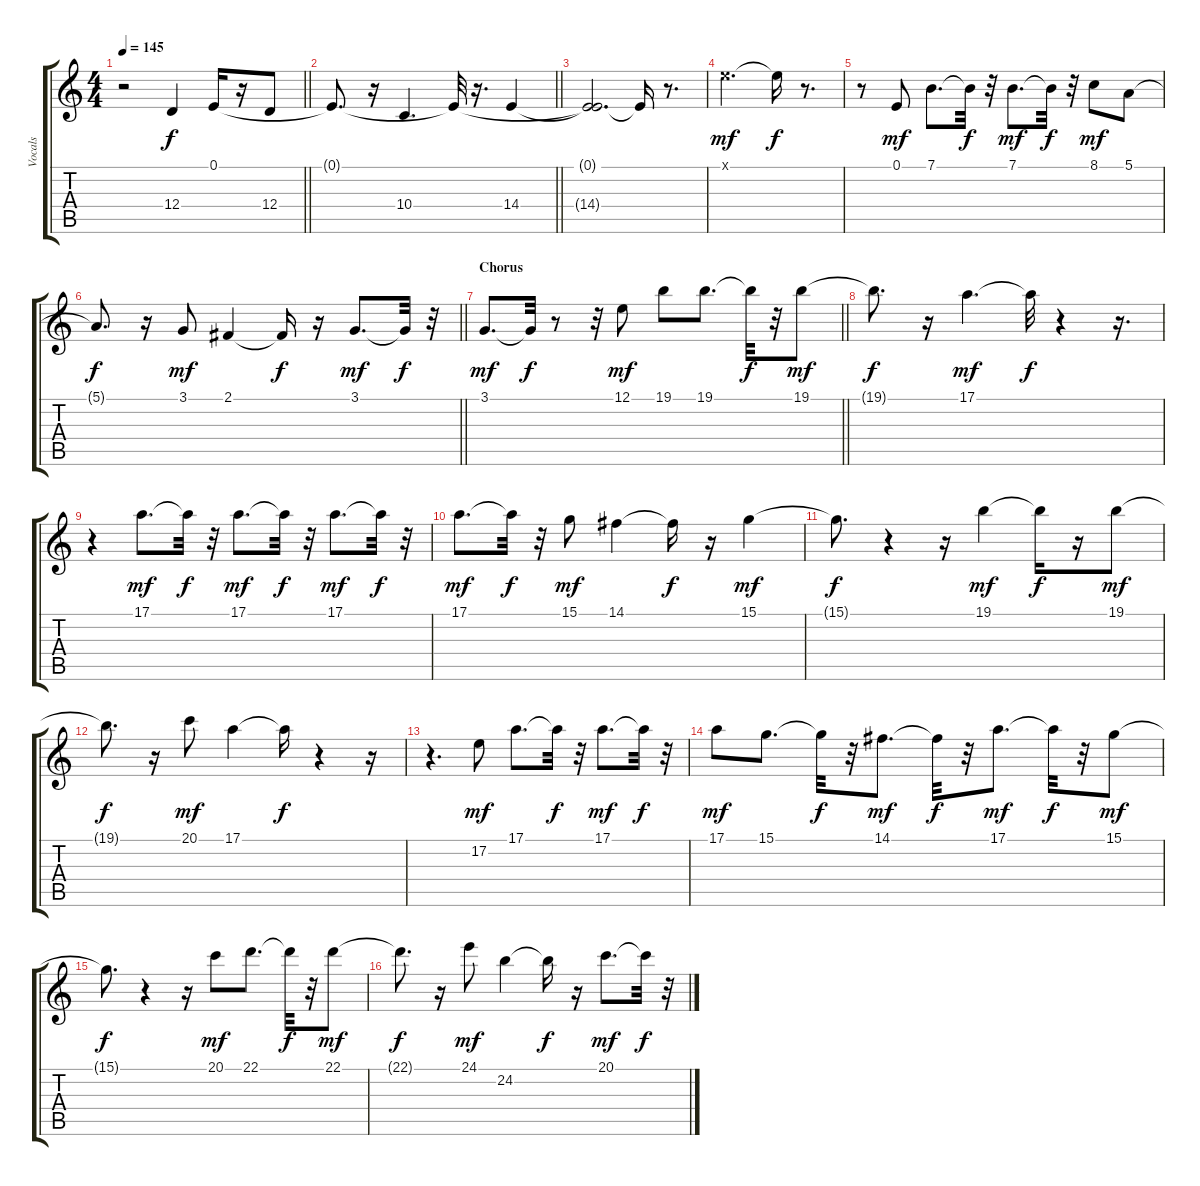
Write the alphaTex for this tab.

\track ("Vocals" "Vocals") {instrument clarinet}
\staff {score tabs}
\tuning (E4 B3 G3 D3 A2 E2) {hide}
\ts (4 4)
\tempo 145
\clef g2
\barLineRight lightlight
\ks c
r.2{dy f} 12.4.4 0.1{t}.16 r.16 12.4.8 |
\barLineRight lightlight
0.1{t}.8{d} r.16 10.4.4{d} 0.1{t}.32 r.16{d} 14.4.4 |
(0.1{t} 14.4{t}).2{d} 0.1{t}.16 r.8{d} |
12.1{x}.2{d dy mf} 12.1{t}.16{dy f} r.8{d} |
r.8 0.1.8{dy mf} 7.1.8{d} 7.1{t}.32{dy f} r.32 7.1.8{d dy mf} 7.1{t}.32{dy f} r.32 8.1.8{dy mf} 5.1.8 |
\barLineRight lightlight
5.1{t}.8{d dy f} r.16 3.1.8{dy mf} 2.1.4 2.1{t}.16{dy f} r.16 3.1.8{d dy mf} 3.1{t}.32{dy f} r.32 |
\section ("" "Chorus")
\barLineRight lightlight
3.1.8{d dy mf} 3.1{t}.32{dy f} r.8 r.32 12.1.8{dy mf} 19.1.8 19.1.8{d} 19.1{t}.32{dy f} r.32 19.1.8{dy mf} |
19.1{t}.8{d dy f} r.16 17.1.4{d dy mf} 17.1{t}.32{dy f} r.4 r.16{d} |
r.4 17.1.8{d dy mf} 17.1{t}.32{dy f} r.32 17.1.8{d dy mf} 17.1{t}.32{dy f} r.32 17.1.8{d dy mf} 17.1{t}.32{dy f} r.32 |
17.1.8{d dy mf} 17.1{t}.32{dy f} r.32 15.1.8{dy mf} 14.1.4 14.1{t}.16{dy f} r.16 15.1.4{dy mf} |
15.1{t}.8{d dy f} r.4 r.16 19.1.4{dy mf} 19.1{t}.16{dy f} r.16 19.1.8{dy mf} |
19.1{t}.8{d dy f} r.16 20.1.8{dy mf} 17.1.4 17.1{t}.16{dy f} r.4 r.16 |
r.4{d} 17.2.8{dy mf} 17.1.8{d} 17.1{t}.32{dy f} r.32 17.1.8{d dy mf} 17.1{t}.32{dy f} r.32 |
17.1.8{dy mf} 15.1.8{d} 15.1{t}.32{dy f} r.32 14.1.8{d dy mf} 14.1{t}.32{dy f} r.32 17.1.8{d dy mf} 17.1{t}.32{dy f} r.32 15.1.8{dy mf} |
15.1{t}.8{d dy f} r.4 r.16 20.1.8{dy mf} 22.1.8{d} 22.1{t}.32{dy f} r.32 22.1.8{dy mf} |
22.1{t}.8{d dy f} r.16 24.1.8{dy mf} 24.2.4 24.2{t}.16{dy f} r.16 20.1.8{d dy mf} 20.1{t}.32{dy f} r.32
